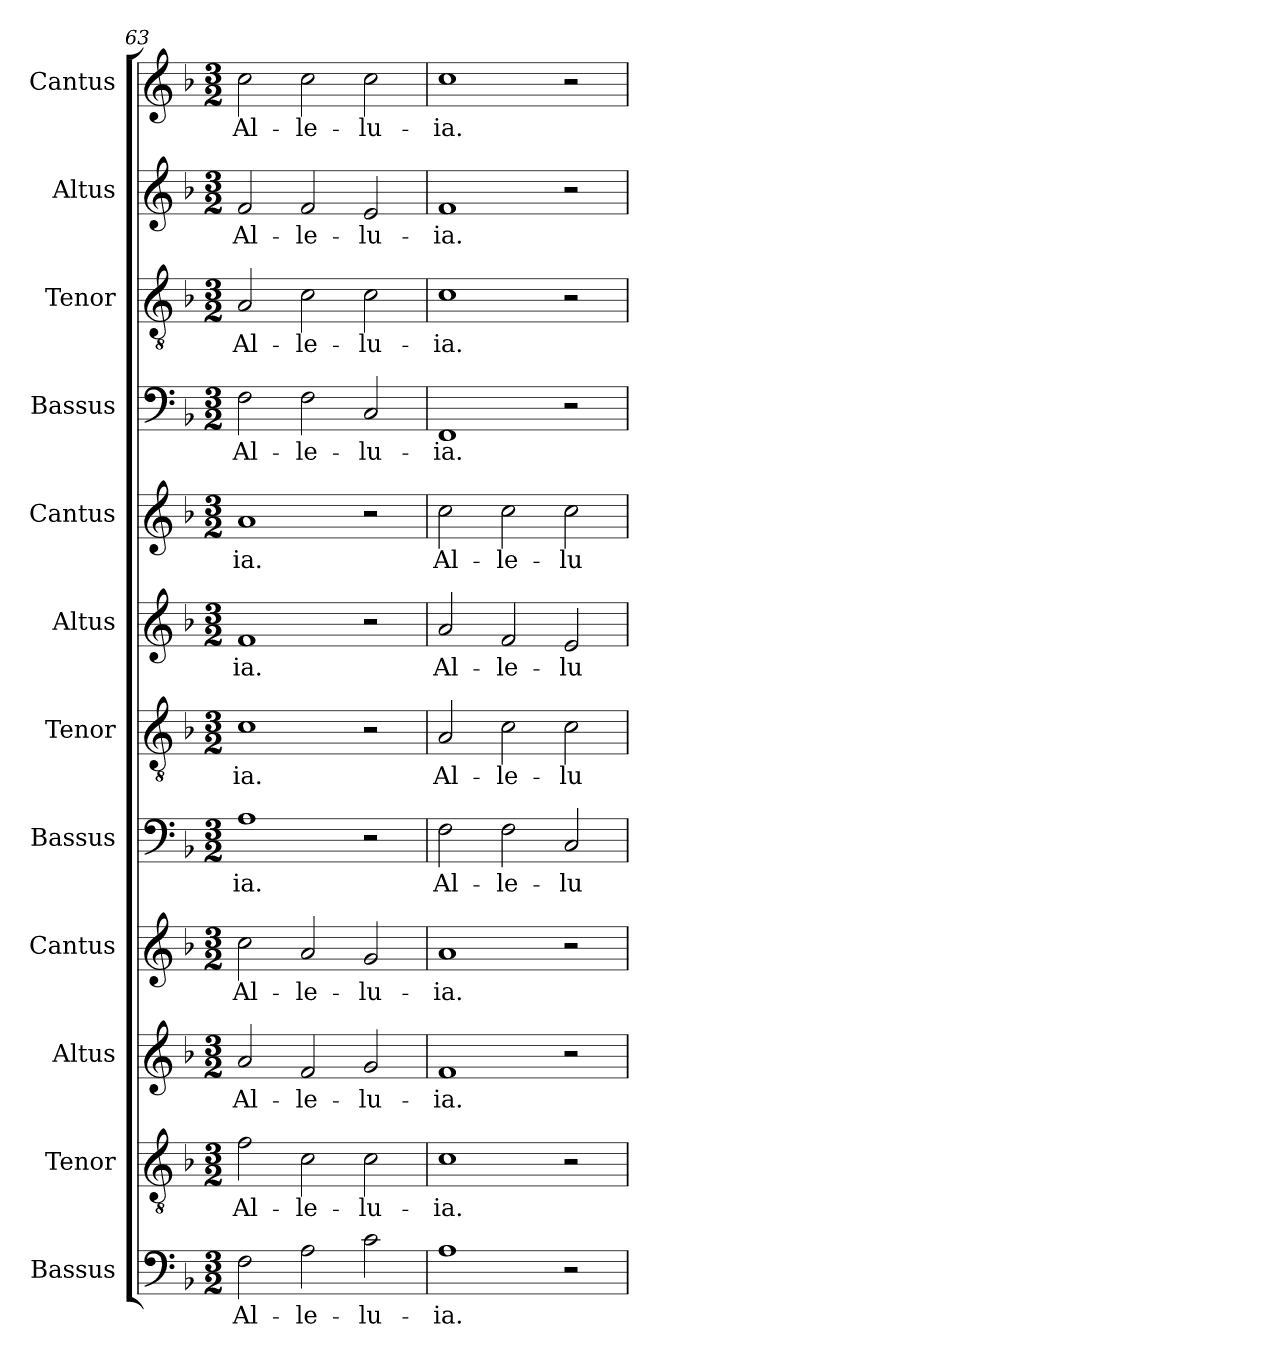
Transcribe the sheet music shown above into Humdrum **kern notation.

**kern	**text	**kern	**text	**kern	**text	**kern	**text	**kern	**text	**kern	**text	**kern	**text	**kern	**text	**kern	**text	**kern	**text	**kern	**text	**kern	**text
*part12	*part12	*part11	*part11	*part10	*part10	*part9	*part9	*part8	*part8	*part7	*part7	*part6	*part6	*part5	*part5	*part4	*part4	*part3	*part3	*part2	*part2	*part1	*part1
*staff12	*staff12	*staff11	*staff11	*staff10	*staff10	*staff9	*staff9	*staff8	*staff8	*staff7	*staff7	*staff6	*staff6	*staff5	*staff5	*staff4	*staff4	*staff3	*staff3	*staff2	*staff2	*staff1	*staff1
*I"Bassus	*	*I"Tenor	*	*I"Altus	*	*I"Cantus	*	*I"Bassus	*	*I"Tenor	*	*I"Altus	*	*I"Cantus	*	*I"Bassus	*	*I"Tenor	*	*I"Altus	*	*I"Cantus	*
*I'B.	*	*I'T.	*	*I'A.	*	*	*	*I'B.	*	*I'T.	*	*I'A.	*	*	*	*I'B.	*	*I'T.	*	*I'A.	*	*	*
*clefF4	*	*clefGv2	*	*clefG2	*	*clefG2	*	*clefF4	*	*clefGv2	*	*clefG2	*	*clefG2	*	*clefF4	*	*clefGv2	*	*clefG2	*	*clefG2	*
*	*	*ITrd7c12	*	*	*	*	*	*	*	*ITrd7c12	*	*	*	*	*	*	*	*ITrd7c12	*	*	*	*	*
*k[b-]	*	*k[b-]	*	*k[b-]	*	*k[b-]	*	*k[b-]	*	*k[b-]	*	*k[b-]	*	*k[b-]	*	*k[b-]	*	*k[b-]	*	*k[b-]	*	*k[b-]	*
*F:	*	*F:	*	*F:	*	*F:	*	*F:	*	*F:	*	*F:	*	*F:	*	*F:	*	*F:	*	*F:	*	*F:	*
*M3/2	*	*M3/2	*	*M3/2	*	*M3/2	*	*M3/2	*	*M3/2	*	*M3/2	*	*M3/2	*	*M3/2	*	*M3/2	*	*M3/2	*	*M3/2	*
=63	=63	=63	=63	=63	=63	=63	=63	=63	=63	=63	=63	=63	=63	=63	=63	=63	=63	=63	=63	=63	=63	=63	=63
!	!LO:LY:b:color=#000000	!	!	!	!	!	!	!	!	!	!	!	!	!	!	!	!	!	!	!	!	!	!
!	!	!	!LO:LY:b:color=#000000	!	!	!	!	!	!	!	!	!	!	!	!	!	!	!	!	!	!	!	!
!	!	!	!	!	!LO:LY:b:color=#000000	!	!	!	!	!	!	!	!	!	!	!	!	!	!	!	!	!	!
!	!	!	!	!	!	!	!LO:LY:b:color=#000000	!	!	!	!	!	!	!	!	!	!	!	!	!	!	!	!
!	!	!	!	!	!	!	!	!	!LO:LY:b:color=#000000	!	!	!	!	!	!	!	!	!	!	!	!	!	!
!	!	!	!	!	!	!	!	!	!	!	!LO:LY:b:color=#000000	!	!	!	!	!	!	!	!	!	!	!	!
!	!	!	!	!	!	!	!	!	!	!	!	!	!LO:LY:b:color=#000000	!	!	!	!	!	!	!	!	!	!
!	!	!	!	!	!	!	!	!	!	!	!	!	!	!	!LO:LY:b:color=#000000	!	!	!	!	!	!	!	!
!	!	!	!	!	!	!	!	!	!	!	!	!	!	!	!	!	!LO:LY:b:color=#000000	!	!	!	!	!	!
!	!	!	!	!	!	!	!	!	!	!	!	!	!	!	!	!	!	!	!LO:LY:b:color=#000000	!	!	!	!
!	!	!	!	!	!	!	!	!	!	!	!	!	!	!	!	!	!	!	!	!	!LO:LY:b:color=#000000	!	!
!	!	!	!	!	!	!	!	!	!	!	!	!	!	!	!	!	!	!	!	!	!	!	!LO:LY:b:color=#000000
2Fi\	Al-	2Fi\	Al-	2ai/	Al-	2cci\	Al-	1Ai	-ia.	1Ci	-ia.	1fi	-ia.	1ai	-ia.	2Fi\	Al-	2AAi/	Al-	2fi/	Al-	2cci\	Al-
!	!LO:LY:b:color=#000000	!	!	!	!	!	!	!	!	!	!	!	!	!	!	!	!	!	!	!	!	!	!
!	!	!	!LO:LY:b:color=#000000	!	!	!	!	!	!	!	!	!	!	!	!	!	!	!	!	!	!	!	!
!	!	!	!	!	!LO:LY:b:color=#000000	!	!	!	!	!	!	!	!	!	!	!	!	!	!	!	!	!	!
!	!	!	!	!	!	!	!LO:LY:b:color=#000000	!	!	!	!	!	!	!	!	!	!	!	!	!	!	!	!
!	!	!	!	!	!	!	!	!	!	!	!	!	!	!	!	!	!LO:LY:b:color=#000000	!	!	!	!	!	!
!	!	!	!	!	!	!	!	!	!	!	!	!	!	!	!	!	!	!	!LO:LY:b:color=#000000	!	!	!	!
!	!	!	!	!	!	!	!	!	!	!	!	!	!	!	!	!	!	!	!	!	!LO:LY:b:color=#000000	!	!
!	!	!	!	!	!	!	!	!	!	!	!	!	!	!	!	!	!	!	!	!	!	!	!LO:LY:b:color=#000000
2Ai\	-le-	2Ci\	-le-	2fi/	-le-	2ai/	-le-	.	.	.	.	.	.	.	.	2Fi\	-le-	2Ci\	-le-	2fi/	-le-	2cci\	-le-
!	!LO:LY:b:color=#000000	!	!	!	!	!	!	!	!	!	!	!	!	!	!	!	!	!	!	!	!	!	!
!	!	!	!LO:LY:b:color=#000000	!	!	!	!	!	!	!	!	!	!	!	!	!	!	!	!	!	!	!	!
!	!	!	!	!	!LO:LY:b:color=#000000	!	!	!	!	!	!	!	!	!	!	!	!	!	!	!	!	!	!
!	!	!	!	!	!	!	!LO:LY:b:color=#000000	!	!	!	!	!	!	!	!	!	!	!	!	!	!	!	!
!	!	!	!	!	!	!	!	!	!	!	!	!	!	!	!	!	!LO:LY:b:color=#000000	!	!	!	!	!	!
!	!	!	!	!	!	!	!	!	!	!	!	!	!	!	!	!	!	!	!LO:LY:b:color=#000000	!	!	!	!
!	!	!	!	!	!	!	!	!	!	!	!	!	!	!	!	!	!	!	!	!	!LO:LY:b:color=#000000	!	!
!	!	!	!	!	!	!	!	!	!	!	!	!	!	!	!	!	!	!	!	!	!	!	!LO:LY:b:color=#000000
2ci\	-lu-	2Ci\	-lu-	2gi/	-lu-	2gi/	-lu-	2r	.	2r	.	2r	.	2r	.	2Ci/	-lu-	2Ci\	-lu-	2ei/	-lu-	2cci\	-lu-
!!LO:PB:g=z
=64	=64	=64	=64	=64	=64	=64	=64	=64	=64	=64	=64	=64	=64	=64	=64	=64	=64	=64	=64	=64	=64	=64	=64
!	!LO:LY:b:color=#000000	!	!	!	!	!	!	!	!	!	!	!	!	!	!	!	!	!	!	!	!	!	!
!	!	!	!LO:LY:b:color=#000000	!	!	!	!	!	!	!	!	!	!	!	!	!	!	!	!	!	!	!	!
!	!	!	!	!	!LO:LY:b:color=#000000	!	!	!	!	!	!	!	!	!	!	!	!	!	!	!	!	!	!
!	!	!	!	!	!	!	!LO:LY:b:color=#000000	!	!	!	!	!	!	!	!	!	!	!	!	!	!	!	!
!	!	!	!	!	!	!	!	!	!LO:LY:b:color=#000000	!	!	!	!	!	!	!	!	!	!	!	!	!	!
!	!	!	!	!	!	!	!	!	!	!	!LO:LY:b:color=#000000	!	!	!	!	!	!	!	!	!	!	!	!
!	!	!	!	!	!	!	!	!	!	!	!	!	!LO:LY:b:color=#000000	!	!	!	!	!	!	!	!	!	!
!	!	!	!	!	!	!	!	!	!	!	!	!	!	!	!LO:LY:b:color=#000000	!	!	!	!	!	!	!	!
!	!	!	!	!	!	!	!	!	!	!	!	!	!	!	!	!	!LO:LY:b:color=#000000	!	!	!	!	!	!
!	!	!	!	!	!	!	!	!	!	!	!	!	!	!	!	!	!	!	!LO:LY:b:color=#000000	!	!	!	!
!	!	!	!	!	!	!	!	!	!	!	!	!	!	!	!	!	!	!	!	!	!LO:LY:b:color=#000000	!	!
!	!	!	!	!	!	!	!	!	!	!	!	!	!	!	!	!	!	!	!	!	!	!	!LO:LY:b:color=#000000
1Ai	-ia.	1Ci	-ia.	1fi	-ia.	1ai	-ia.	2Fi\	Al-	2AAi/	Al-	2ai/	Al-	2cci\	Al-	1FFi	-ia.	1Ci	-ia.	1fi	-ia.	1cci	-ia.
!	!	!	!	!	!	!	!	!	!LO:LY:b:color=#000000	!	!	!	!	!	!	!	!	!	!	!	!	!	!
!	!	!	!	!	!	!	!	!	!	!	!LO:LY:b:color=#000000	!	!	!	!	!	!	!	!	!	!	!	!
!	!	!	!	!	!	!	!	!	!	!	!	!	!LO:LY:b:color=#000000	!	!	!	!	!	!	!	!	!	!
!	!	!	!	!	!	!	!	!	!	!	!	!	!	!	!LO:LY:b:color=#000000	!	!	!	!	!	!	!	!
.	.	.	.	.	.	.	.	2Fi\	-le-	2Ci\	-le-	2fi/	-le-	2cci\	-le-	.	.	.	.	.	.	.	.
!	!	!	!	!	!	!	!	!	!LO:LY:b:color=#000000	!	!	!	!	!	!	!	!	!	!	!	!	!	!
!	!	!	!	!	!	!	!	!	!	!	!LO:LY:b:color=#000000	!	!	!	!	!	!	!	!	!	!	!	!
!	!	!	!	!	!	!	!	!	!	!	!	!	!LO:LY:b:color=#000000	!	!	!	!	!	!	!	!	!	!
!	!	!	!	!	!	!	!	!	!	!	!	!	!	!	!LO:LY:b:color=#000000	!	!	!	!	!	!	!	!
2r	.	2r	.	2r	.	2r	.	2Ci/	-lu-	2Ci\	-lu-	2ei/	-lu-	2cci\	-lu-	2r	.	2r	.	2r	.	2r	.
=	=	=	=	=	=	=	=	=	=	=	=	=	=	=	=	=	=	=	=	=	=	=	=
*-	*-	*-	*-	*-	*-	*-	*-	*-	*-	*-	*-	*-	*-	*-	*-	*-	*-	*-	*-	*-	*-	*-	*-
